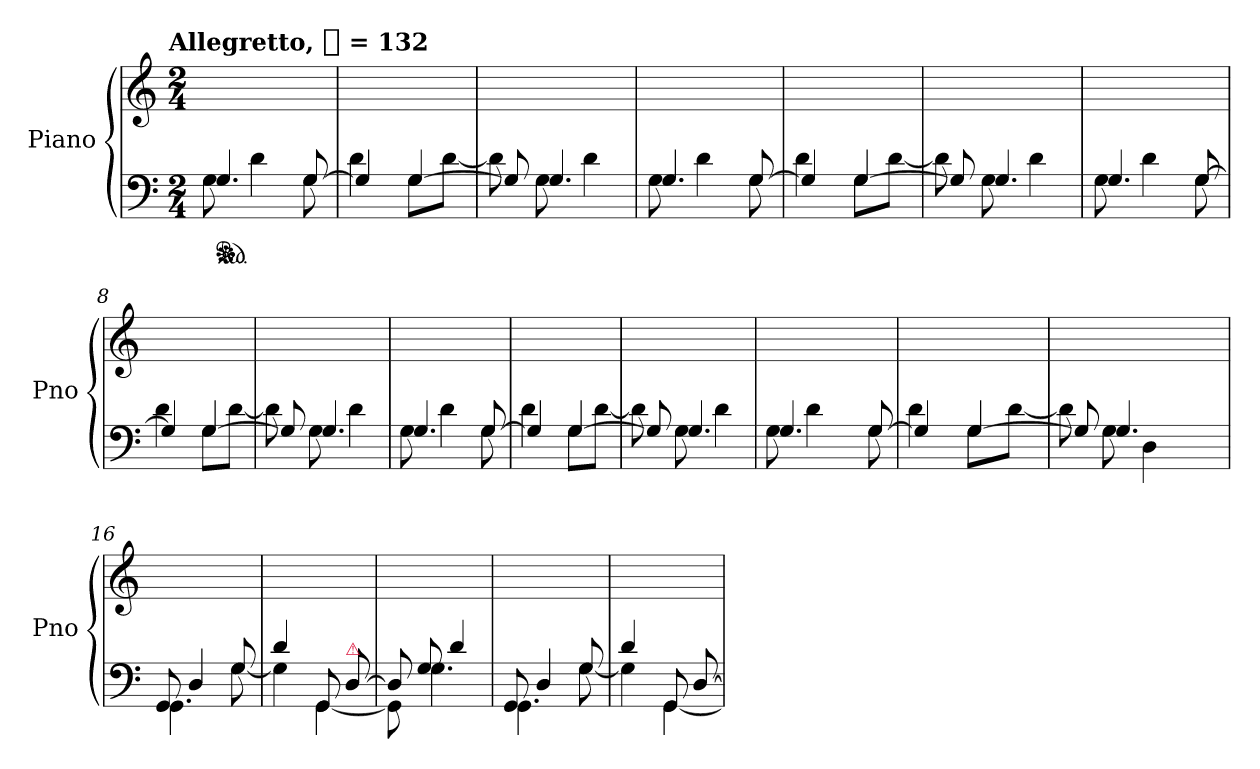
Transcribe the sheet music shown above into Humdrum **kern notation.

**kern	**kern
*part1	*part1
*staff2	*staff1
*I"Piano	*
*I'Pno	*
*clefF4	*clefG2
*k[]	*k[]
*C:	*C:
!!LO:TX:omd:t=Allegretto, [quarter] = 132
*M2/4	*M2/4
*MM132	*MM132
=1	=1
*^	*
*ped	*	*
*Xped	*	*
4.G	8G	2ryy
.	4d	.
[8G	8G	.
=2	=2	=2
4G]	4d	2ryy
[4G	8GL	.
.	[8dJ	.
=3	=3	=3
8G]	8d]	2ryy
4.G	8G	.
.	4d	.
=4	=4	=4
4.G	8G	2ryy
.	4d	.
[8G	8G	.
=5	=5	=5
4G]	4d	2ryy
[4G	8GL	.
.	[8dJ	.
=6	=6	=6
8G]	8d]	2ryy
4.G	8G	.
.	4d	.
=7	=7	=7
4.G	8G	2ryy
.	4d	.
[8G	8G	.
=8	=8	=8
4G]	4d	2ryy
[4G	8GL	.
.	[8dJ	.
=9	=9	=9
8G]	8d]	2ryy
4.G	8G	.
.	4d	.
=10	=10	=10
4.G	8G	2ryy
.	4d	.
[8G	8G	.
=11	=11	=11
4G]	4d	2ryy
[4G	8GL	.
.	[8dJ	.
=12	=12	=12
8G]	8d]	2ryy
4.G	8G	.
.	4d	.
=13	=13	=13
4.G	8G	8ryy
.	4d	8ryy
.	.	16ryy
.	.	16ryy
[8G	8G	8ryy
=14	=14	=14
4G]	4d	8ryy
.	.	8ryy
[4G	8GL	20ryy
.	.	20ryy
.	.	20ryy
.	[8dJ	.
.	.	20ryy
.	.	20ryy
=15	=15	=15
8G]	8d]	4ryy
4.G	8G	.
.	4D	28ryy
.	.	28ryy
.	.	28ryy
.	.	28ryy
.	.	28ryy
.	.	28ryy
.	.	28ryy
=16	=16	=16
8GG	4.GG	2ryy
4D	.	.
8G	[8G	.
=17	=17	=17
4d	4G]	2ryy
8GG	[4GG	.
!LO:TX:a:color=crimson:t=⚠	!	!
[8D	.	.
=18	=18	=18
8D]	8GG]	2ryy
8G	4.G	.
4d	.	.
=19	=19	=19
8GG	4.GG	2ryy
4D	.	.
8G	[8G	.
=20	=20	=20
4d	4G]	2ryy
8GG	[4GG	.
[8D	.	.
*v	*v	*
=	=
*-	*-
